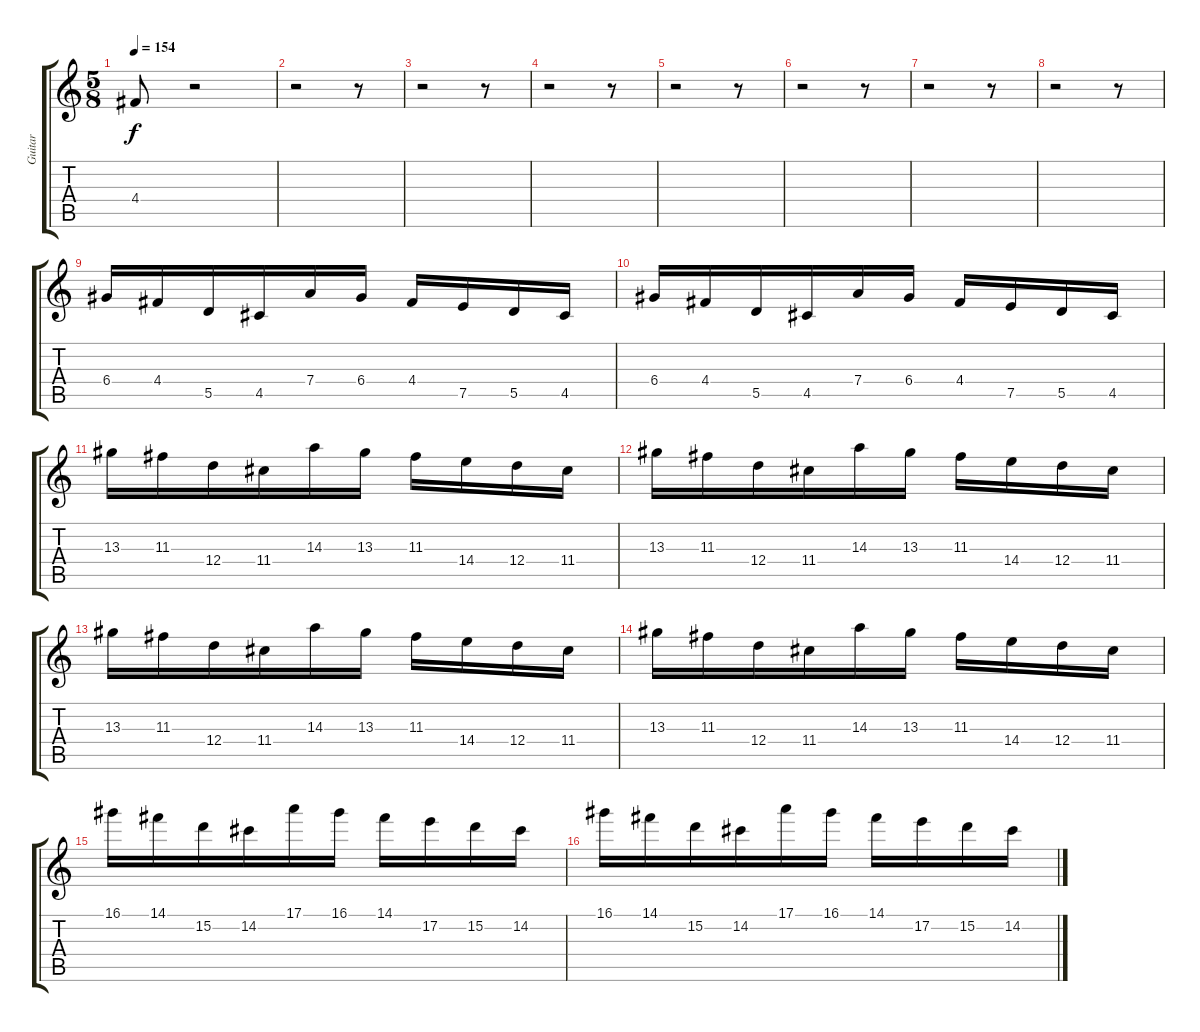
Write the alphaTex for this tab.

\track ("Guitar" "Guitar") {instrument distortionguitar}
\staff {score tabs}
\tuning (E4 B3 G3 D3 A2 E2) {hide}
\ts (5 8)
\tempo 154
\clef g2
\ks c
4.4.8{dy f} r.2 |
r.2 r.8 |
r.2 r.8 |
r.2 r.8 |
r.2 r.8 |
r.2 r.8 |
r.2 r.8 |
r.2 r.8 |
6.4.16 4.4.16 5.5.16 4.5.16 7.4.16 6.4.16 4.4.16 7.5.16 5.5.16 4.5.16 |
6.4.16 4.4.16 5.5.16 4.5.16 7.4.16 6.4.16 4.4.16 7.5.16 5.5.16 4.5.16 |
13.3.16 11.3.16 12.4.16 11.4.16 14.3.16 13.3.16 11.3.16 14.4.16 12.4.16 11.4.16 |
13.3.16 11.3.16 12.4.16 11.4.16 14.3.16 13.3.16 11.3.16 14.4.16 12.4.16 11.4.16 |
13.3.16 11.3.16 12.4.16 11.4.16 14.3.16 13.3.16 11.3.16 14.4.16 12.4.16 11.4.16 |
13.3.16 11.3.16 12.4.16 11.4.16 14.3.16 13.3.16 11.3.16 14.4.16 12.4.16 11.4.16 |
16.1.16 14.1.16 15.2.16 14.2.16 17.1.16 16.1.16 14.1.16 17.2.16 15.2.16 14.2.16 |
16.1.16 14.1.16 15.2.16 14.2.16 17.1.16 16.1.16 14.1.16 17.2.16 15.2.16 14.2.16
